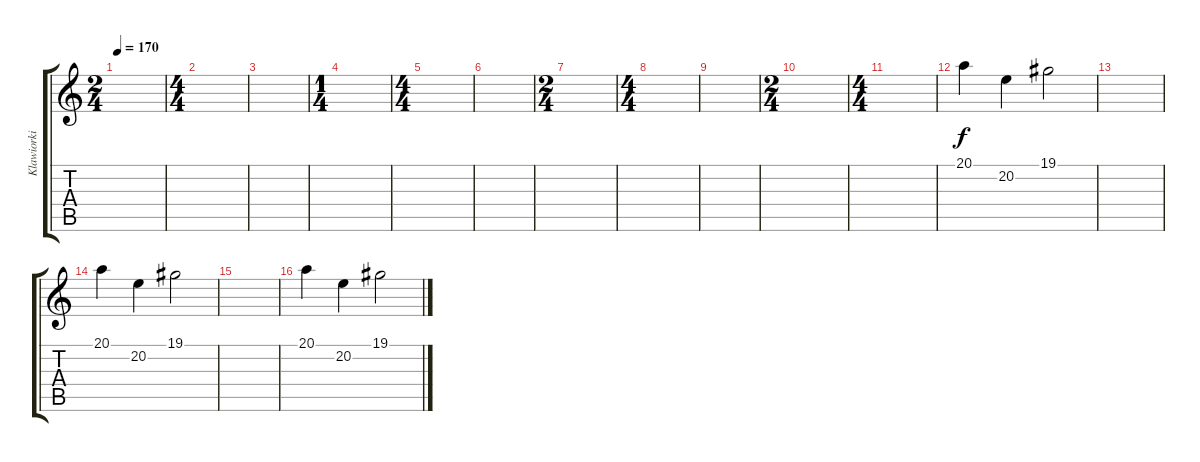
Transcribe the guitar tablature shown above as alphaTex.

\track ("Klawiorki" "Klawiorki") {instrument stringensemble1}
\staff {score tabs}
\tuning (Db4 Ab3 E3 B2 Gb2 Db2) {hide}
\ts (2 4)
\tempo 170
\clef g2
\ks c
|
\ts (4 4)
|
|
\ts (1 4)
|
\ts (4 4)
|
|
\ts (2 4)
|
\ts (4 4)
|
|
\ts (2 4)
|
\ts (4 4)
|
20.1.4{volume 9 instrument tubularbells} 20.2.4 19.1.2 |
|
20.1.4 20.2.4 19.1.2 |
|
20.1.4 20.2.4 19.1.2
